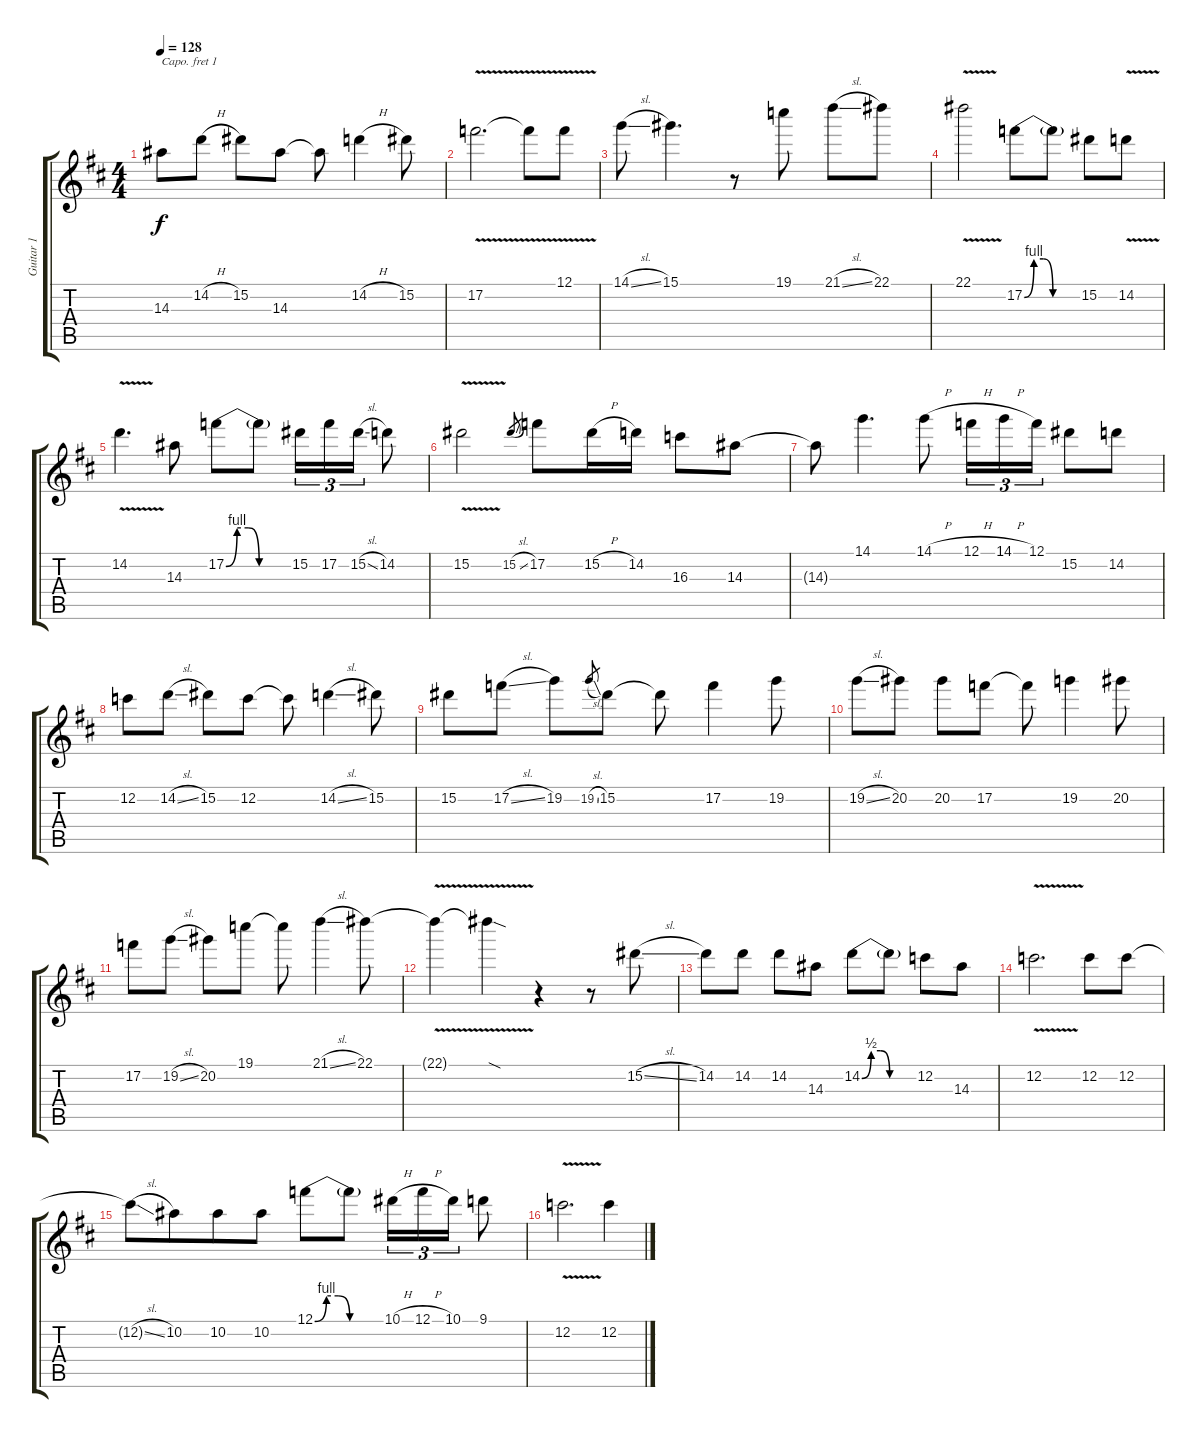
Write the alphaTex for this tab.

\track ("Guitar 1" "Guitar 1") {instrument distortionguitar}
\staff {score tabs}
\capo 1
\tuning (E4 B3 G3 D3 A2 D2) {hide}
\ts (4 4)
\tempo 128
\clef g2
\ks d
14.3.8{dy f} 14.2{h}.8 15.2.8 14.3.8 14.3{t}.8 14.2{h}.4 15.2.8 |
17.2{v}.2{d} 17.2{t}.8 12.1{v}.8 |
14.1{sl}.8 15.1.4{d} r.8 19.1.8 21.1{sl}.8 22.1.8 |
22.1{v}.2 17.2{be (custom 0 0 10 4 20 4 30 0 60 0)}.8 17.2{t}.8 15.2.8 14.2{v}.8 |
14.2{v}.4{d} 14.3.8 17.2{be (custom 0 0 10 4 20 4 30 0 60 0)}.8 17.2{t}.8 15.2.16{tu (3 2)} 17.2.16{tu (3 2)} 15.2{sl}.16{tu (3 2)} 14.2.8 |
15.2{v}.2 15.2{sl}.8{gr} 17.2.8 15.2{h}.16 14.2.16 16.3.8 14.3.8 |
14.3{t}.8 14.1.4{d} 14.1{h}.8 12.1{h}.16{tu (3 2)} 14.1{h}.16{tu (3 2)} 12.1.16{tu (3 2)} 15.2.8 14.2.8 |
12.2.8 14.2{sl}.8 15.2.8 12.2.8 12.2{t}.8 14.2{sl}.4 15.2.8 |
15.2.8 17.2{sl}.8 19.2.8 19.2{sl}.8{gr} 15.2.8 15.2{t}.8 17.2.4 19.2.8 |
19.2{sl}.8 20.2.8 20.2.8 17.2.8 17.2{t}.8 19.2.4 20.2.8 |
17.2.8 19.2{sl}.8 20.2.8 19.1.8 19.1{t}.8 21.1{sl}.4 22.1.8 |
22.1{v t}.4 22.1{v sod t}.4 r.4 r.8 15.2{sl}.8 |
14.2.8 14.2.8 14.2.8 14.3.8 14.2{be (custom 0 0 10 2 20 2 30 0 60 0)}.8 14.2{t}.8 12.2.8 14.3.8 |
12.2{v}.2{d} 12.2.8 12.2.8 |
12.2{sl t}.8 10.2.8{beam merge} 10.2.8 10.2.8 12.1{be (custom 0 0 10 4 20 4 30 0 60 0)}.8 12.1{t}.8 10.1{h}.16{tu (3 2)} 12.1{h}.16{tu (3 2)} 10.1.16{tu (3 2)} 9.1.8 |
12.2{v}.2{d} 12.2.4
